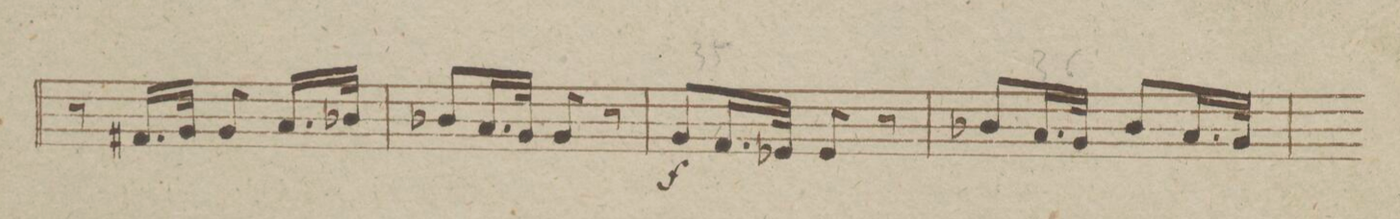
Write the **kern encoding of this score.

**kern	**dynam
*I"Clarinetto Secondo in B.	*
*clefG2	*
*k[b-e-]	*
*M2/4	*
8r	.
16.eX/LL	.
32f/JJk	.
8f/	.
16.g/LL	.
32a-X/JJk	.
=33	=33
8a-X/L	.
16.g/L	.
32f/JJk	.
8f/	.
8r	.
=34	=34
8f/L	f
16.e-/L	.
32d-X/JJk	.
8d-/	.
8r	.
=35	=35
8a-X/L	.
16.g/L	.
32f/JJk	.
8a-/L	.
16.g/L	.
32f/JJk	.
=36	=36
*-	*-
